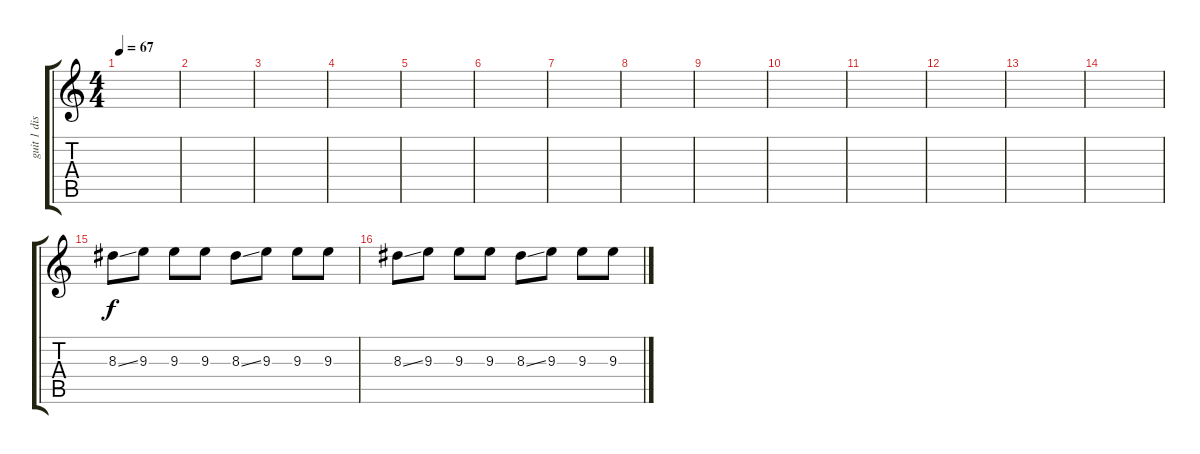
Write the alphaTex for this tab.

\track ("guit 1 dist" "guit 1 dis") {instrument overdrivenguitar}
\staff {score tabs}
\tuning (E4 B3 G3 D3 A2 E2) {hide}
\ts (4 4)
\tempo 67
\clef g2
\ks c
|
|
|
|
|
|
|
|
|
|
|
|
|
|
8.3{ss}.8 9.3.8 9.3.8 9.3.8 8.3{ss}.8 9.3.8 9.3.8 9.3.8 |
8.3{ss}.8 9.3.8 9.3.8 9.3.8 8.3{ss}.8 9.3.8 9.3.8 9.3.8
